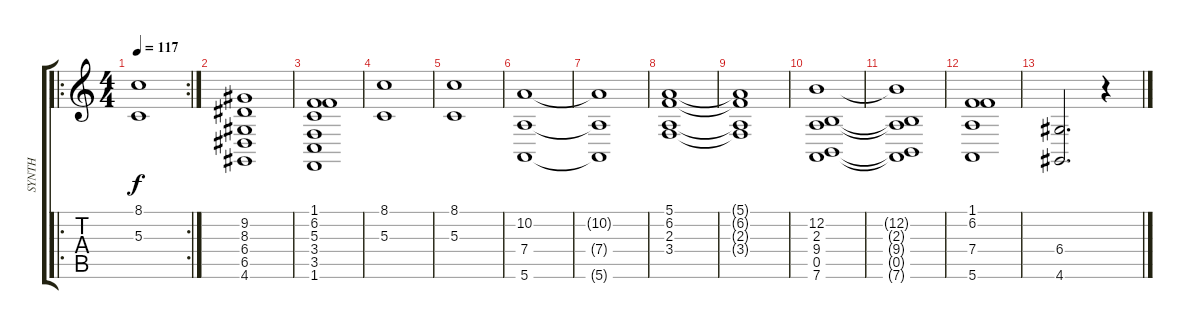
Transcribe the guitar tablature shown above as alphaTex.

\track ("SYNTH" "SYNTH") {instrument stringensemble2}
\staff {score tabs}
\tuning (E4 B3 G3 D3 A2 E2) {hide}
\ro
\rc 2
\ts (4 4)
\tempo 117
\clef g2
\ks c
(8.1 5.3).1{dy f} |
(9.2 8.3 6.4 6.5 4.6).1 |
(1.1 6.2 5.3 3.4 3.5 1.6).1 |
(8.1 5.3).1 |
(8.1 5.3).1 |
(10.2 7.4 5.6).1{volume 13} |
(10.2{t} 7.4{t} 5.6{t}).1 |
(5.1 6.2 2.3 3.4).1 |
(5.1{t} 6.2{t} 2.3{t} 3.4{t}).1 |
(12.2 2.3 9.4 0.5 7.6).1 |
(12.2{t} 2.3{t} 9.4{t} 0.5{t} 7.6{t}).1 |
(1.1 6.2 7.4 5.6).1 |
(6.4 4.6).2{d} r.4
